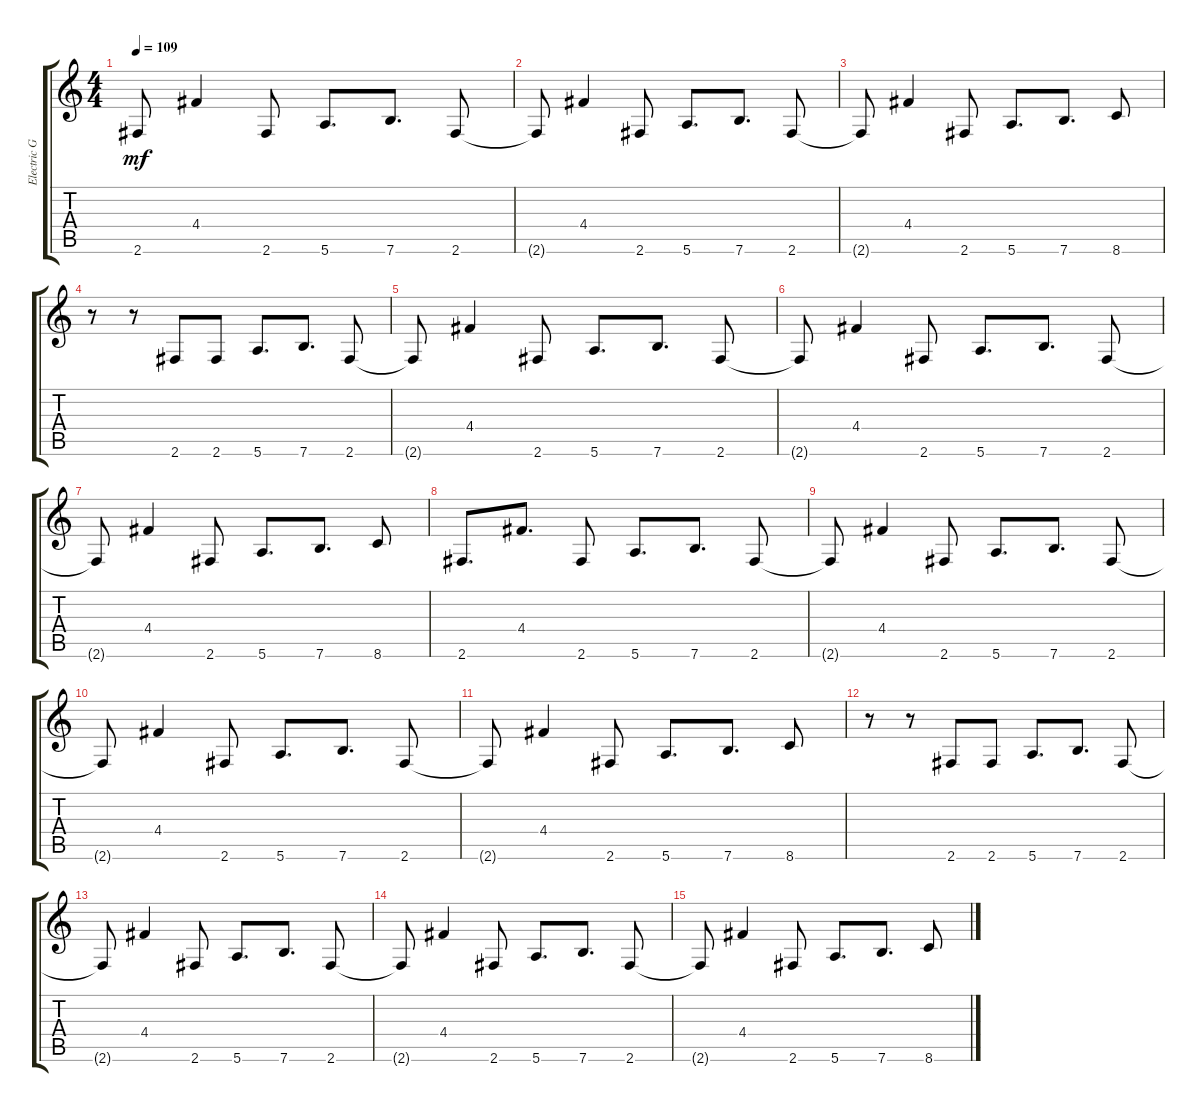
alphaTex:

\track ("Electric Guitar" "Electric G") {instrument distortionguitar}
\staff {score tabs}
\tuning (E4 B3 G3 D3 A2 E2) {hide}
\ts (4 4)
\tempo 109
\clef g2
\ks c
2.6{t}.8{dy mf} 4.4.4 2.6.8 5.6.8{d} 7.6.8{d} 2.6.8 |
2.6{t}.8 4.4.4 2.6.8 5.6.8{d} 7.6.8{d} 2.6.8 |
2.6{t}.8 4.4.4 2.6.8 5.6.8{d} 7.6.8{d} 8.6.8 |
r.8 r.8 2.6.8 2.6.8 5.6.8{d} 7.6.8{d} 2.6.8 |
2.6{t}.8 4.4.4 2.6.8 5.6.8{d} 7.6.8{d} 2.6.8 |
2.6{t}.8 4.4.4 2.6.8 5.6.8{d} 7.6.8{d} 2.6.8 |
2.6{t}.8 4.4.4 2.6.8 5.6.8{d} 7.6.8{d} 8.6.8 |
2.6.8{d} 4.4.8{d} 2.6.8 5.6.8{d} 7.6.8{d} 2.6.8 |
2.6{t}.8 4.4.4 2.6.8 5.6.8{d} 7.6.8{d} 2.6.8 |
2.6{t}.8 4.4.4 2.6.8 5.6.8{d} 7.6.8{d} 2.6.8 |
2.6{t}.8 4.4.4 2.6.8 5.6.8{d} 7.6.8{d} 8.6.8 |
r.8 r.8 2.6.8 2.6.8 5.6.8{d} 7.6.8{d} 2.6.8 |
2.6{t}.8 4.4.4 2.6.8 5.6.8{d} 7.6.8{d} 2.6.8 |
2.6{t}.8 4.4.4 2.6.8 5.6.8{d} 7.6.8{d} 2.6.8 |
2.6{t}.8 4.4.4 2.6.8 5.6.8{d} 7.6.8{d} 8.6.8
